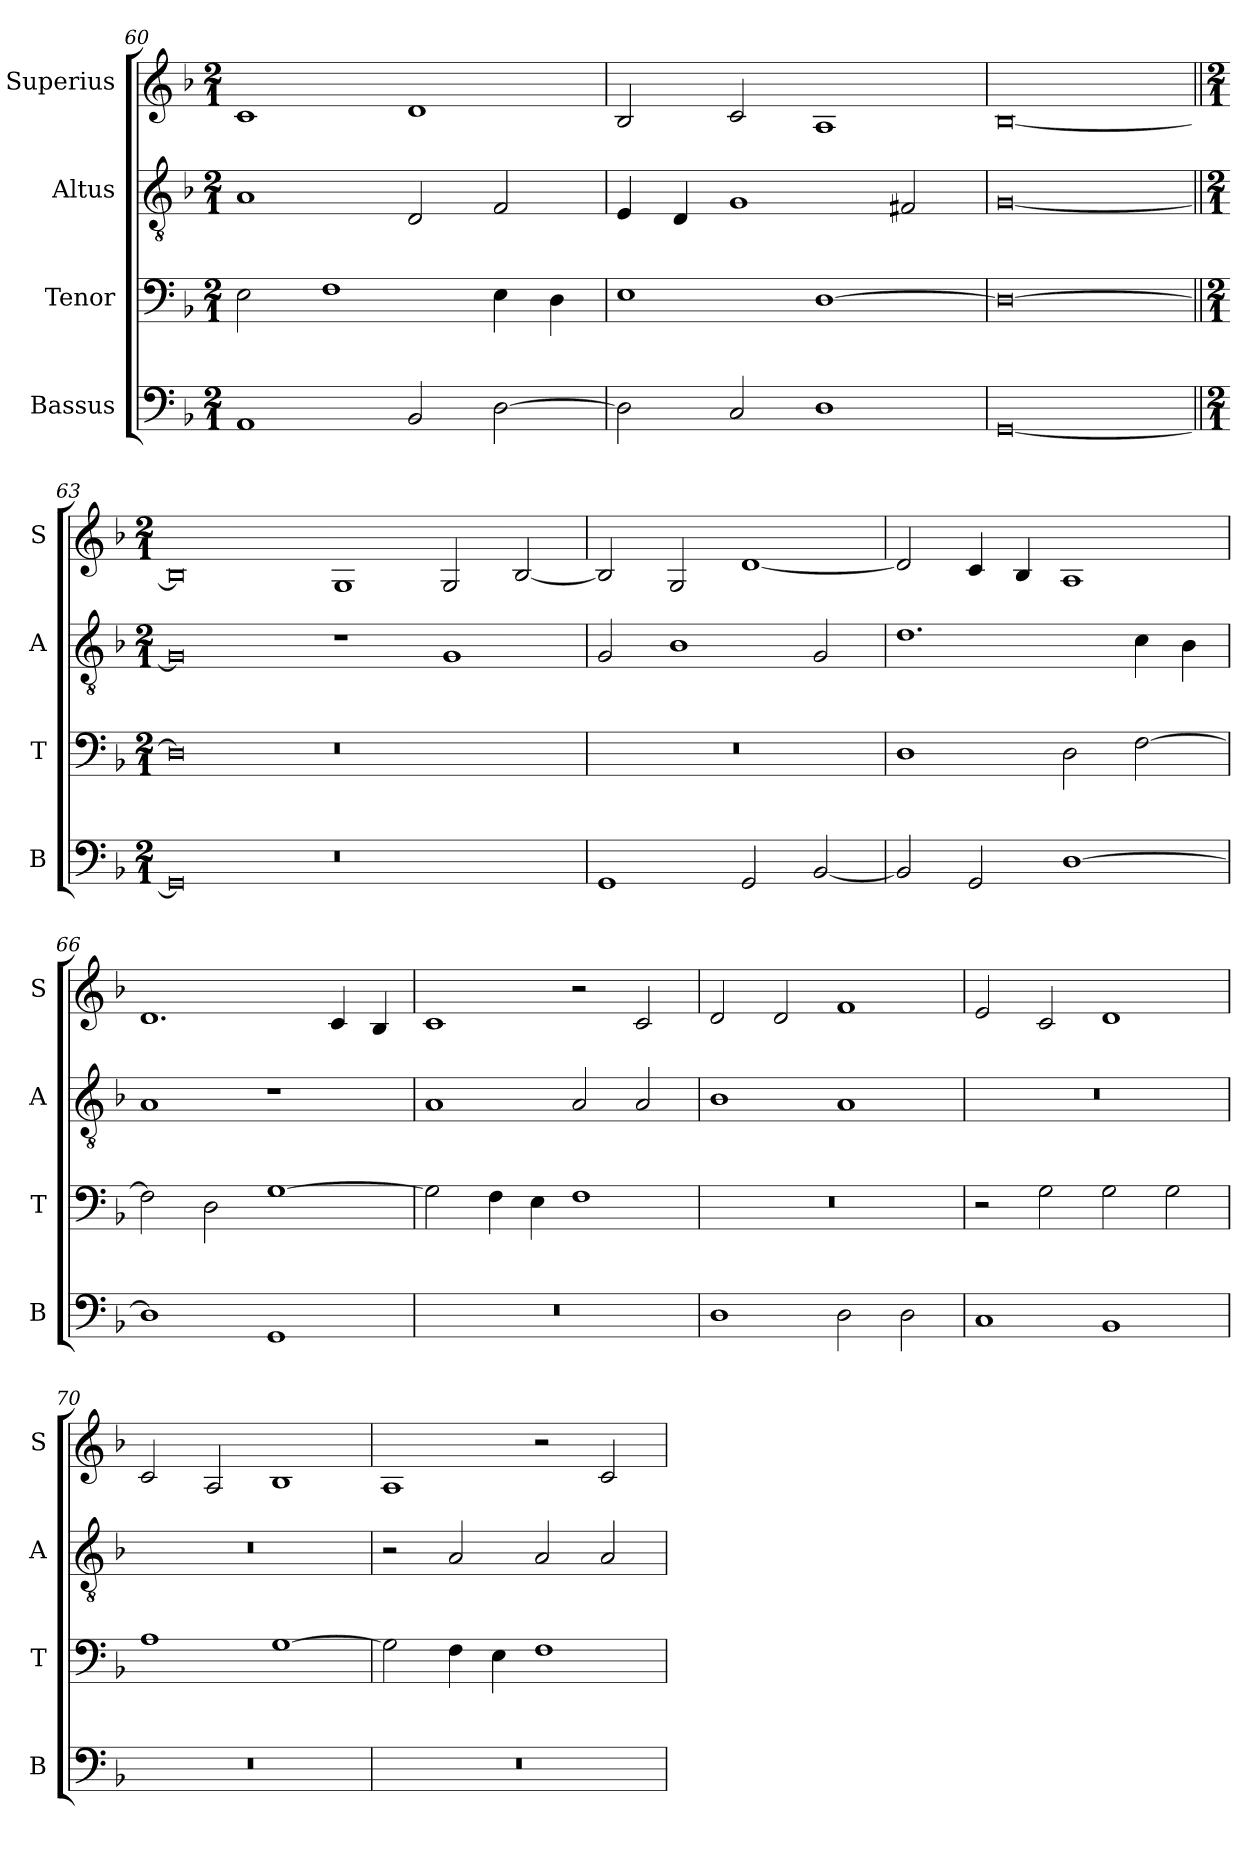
**kern	**kern	**kern	**kern
*part4	*part3	*part2	*part1
*staff4	*staff3	*staff2	*staff1
*I"Bassus	*I"Tenor	*I"Altus	*I"Superius
*I'B	*I'T	*I'A	*I'S
*clefF4	*clefF4	*clefGv2	*clefG2
*k[b-]	*k[b-]	*k[b-]	*k[b-]
*F:	*F:	*F:	*F:
*M2/1	*M2/1	*M2/1	*M2/1
=60	=60	=60	=60
1AA	2E	1A	1c
.	1F	.	.
2BB-	.	2D	1d
[2D	4E	2F	.
.	4D	.	.
=61	=61	=61	=61
2D]	1E	4E	2B-
.	.	4D	.
2C	.	1G	2c
1D	[1D	.	1A
.	.	2F#X	.
=62	=62	=62	=62
[0GG	0D_	[0G	[0B-
=63||	=63||	=63||	=63||
*M2/1	*M2/1	*M2/1	*M2/1
0GG]	0D]	0G]	0B-]
0r	0r	1r	1G
.	.	1G	2G
.	.	.	[2B-
=64	=64	=64	=64
1GG	0r	2G	2B-]
.	.	1B-	2G
2GG	.	.	[1d
[2BB-	.	2G	.
=65	=65	=65	=65
2BB-]	1D	1.d	2d]
2GG	.	.	4c
.	.	.	4B-
[1D	2D	.	1A
.	[2F	4c	.
.	.	4B-	.
=66	=66	=66	=66
1D]	2F]	1A	1.d
.	2D	.	.
1GG	[1G	1r	.
.	.	.	4c
.	.	.	4B-
=67	=67	=67	=67
0r	2G]	1A	1c
.	4F	.	.
.	4E	.	.
.	1F	2A	2r
.	.	2A	2c
=68	=68	=68	=68
1D	0r	1B-	2d
.	.	.	2d
2D	.	1A	1f
2D	.	.	.
=69	=69	=69	=69
1C	2r	0r	2e
.	2G	.	2c
1BB-	2G	.	1d
.	2G	.	.
=70	=70	=70	=70
0r	1A	0r	2c
.	.	.	2A
.	[1G	.	1B-
=71	=71	=71	=71
0r	2G]	2r	1A
.	4F	2A	.
.	4E	.	.
.	1F	2A	2r
.	.	2A	2c
=	=	=	=
*-	*-	*-	*-
